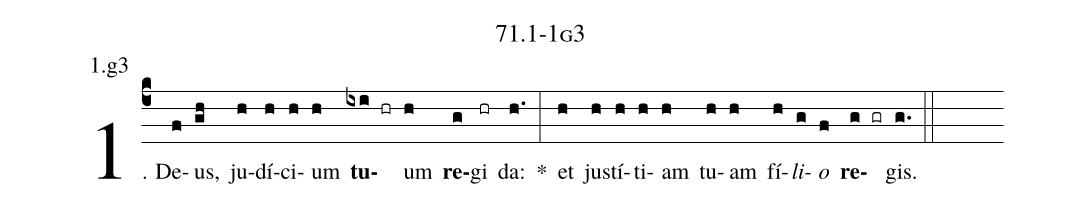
name: 71.1-1g3;
annotation: 1.g3;
%%
(c4)1. De(f)us,(gh) ju(h)dí(h)ci(h)um(h) <b>tu</b>(ixi hr)um(h) <b>re</b>(g)gi(hr) da:(h.) *(:) et(h) jus(h)tí(h)ti(h)am(h) tu(h)am(h) fí(h)<i>li</i>(g)<i>o</i>(f) <b>re</b>(g gr)gis.(g.) (::)


%E(h) u(h) o(g) u(f) a(g) e.(g.) (::)
